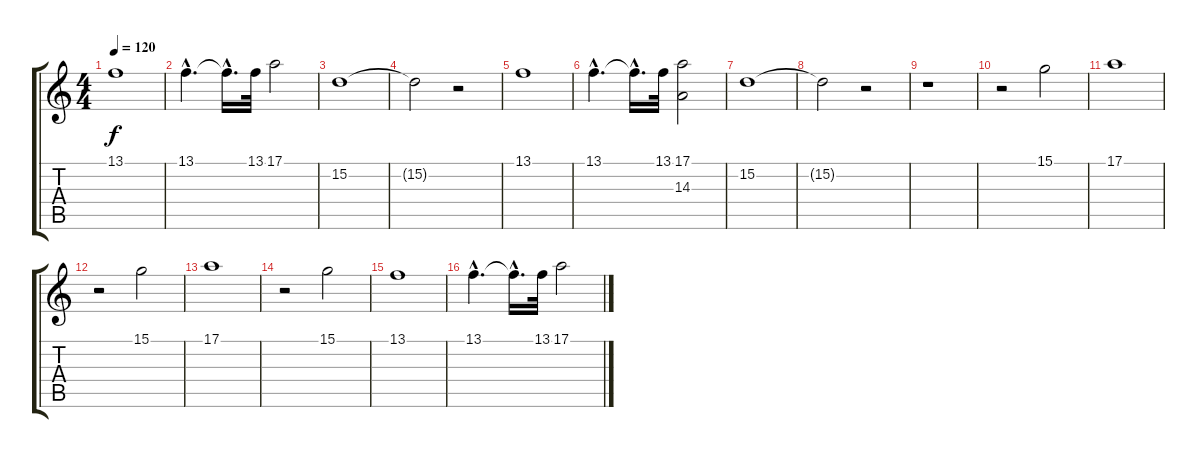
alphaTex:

\track "" {instrument synthvoice}
\staff {score tabs}
\tuning (E4 B3 G3 D3 A2 E2) {hide}
\ts (4 4)
\tempo 120
\clef g2
\ks c
13.1.1{dy f} |
13.1{hac}.4{d} 13.1{hac t}.16{d} 13.1.32 17.1.2 |
15.2.1 |
15.2{t}.2 r.2 |
13.1.1 |
13.1{hac}.4{d} 13.1{hac t}.16{d} 13.1.32 (17.1 14.3).2 |
15.2.1 |
15.2{t}.2 r.2 |
r.1 |
r.2 15.1.2 |
17.1.1 |
r.2 15.1.2 |
17.1.1 |
r.2 15.1.2 |
13.1.1 |
13.1{hac}.4{d} 13.1{hac t}.16{d} 13.1.32 17.1.2
